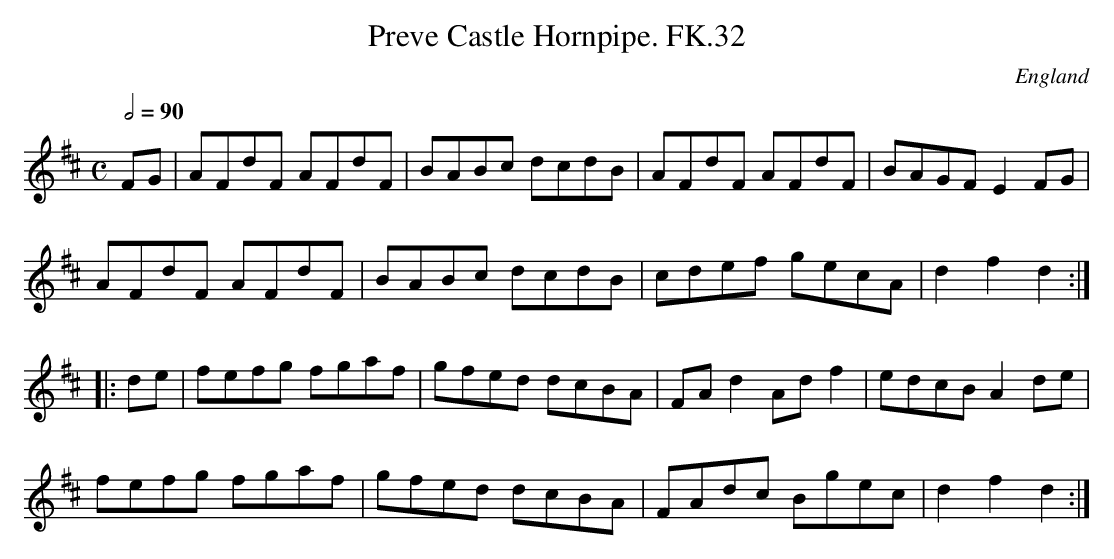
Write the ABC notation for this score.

X:1
T:Preve Castle Hornpipe. FK.32
M:C
L:1/8
Q:1/2=90
O:England
notC:"MS 40 p 2"
K:D major
FG | AFdF AFdF | BABc dcdB | AFdF AFdF | BAGF E2 FG |!
AFdF AFdF | BABc dcdB | cdef gecA | d2 f2 d2 :|!
|:de |fefg fgaf |gfed dcBA | FA d2 Ad f2 | edcB A2 de |!
fefg fgaf | gfed dcBA | FAdc Bgec | d2 f2 d2 :|
